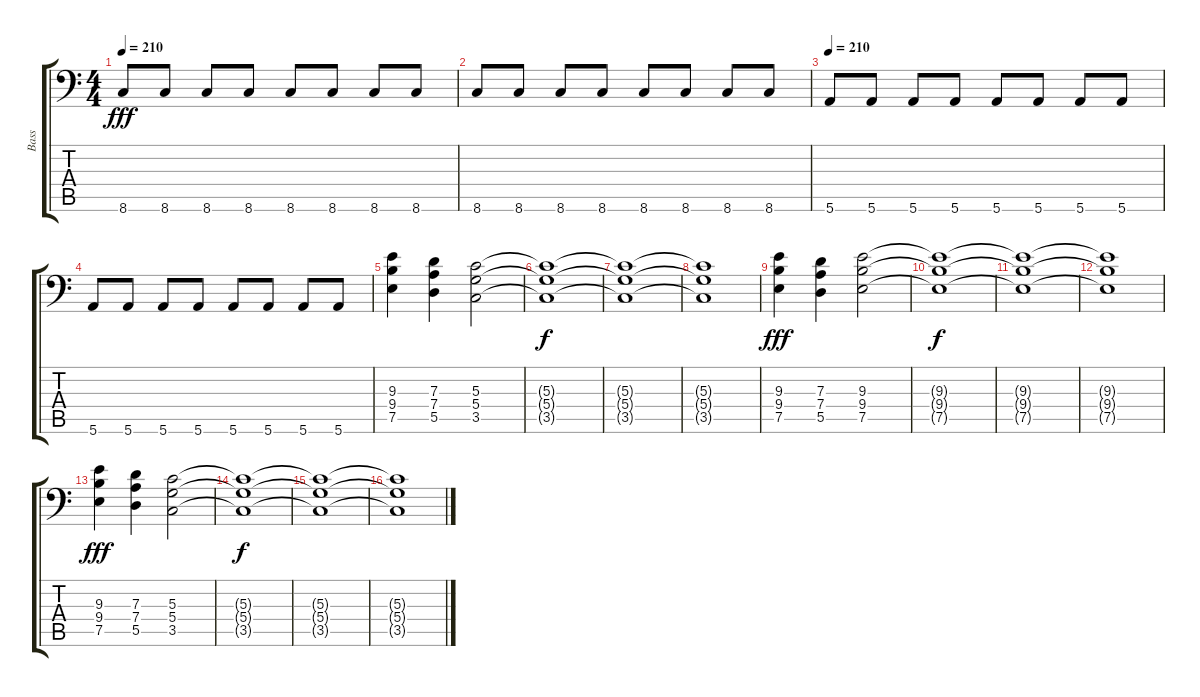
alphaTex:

\track ("Bass" "Bass") {instrument electricbassfinger}
\staff {score tabs}
\tuning (E3 B2 G2 D2 A1 E1) {hide}
\ts (4 4)
\tempo 210
\clef f4
\ks c
8.6.8{dy fff} 8.6.8 8.6.8 8.6.8 8.6.8 8.6.8 8.6.8 8.6.8 |
8.6.8 8.6.8 8.6.8 8.6.8 8.6.8 8.6.8 8.6.8 8.6.8 |
\tempo 210
5.6.8 5.6.8 5.6.8 5.6.8 5.6.8 5.6.8 5.6.8 5.6.8 |
5.6.8 5.6.8 5.6.8 5.6.8 5.6.8 5.6.8 5.6.8 5.6.8 |
(9.3 9.4 7.5).4 (7.3 7.4 5.5).4 (5.3 5.4 3.5).2 |
(5.3{t} 5.4{t} 3.5{t}).1{dy f} |
(5.3{t} 5.4{t} 3.5{t}).1 |
(5.3{t} 5.4{t} 3.5{t}).1 |
(9.3 9.4 7.5).4{dy fff} (7.3 7.4 5.5).4 (9.3 9.4 7.5).2 |
(9.3{t} 9.4{t} 7.5{t}).1{dy f} |
(9.3{t} 9.4{t} 7.5{t}).1 |
(9.3{t} 9.4{t} 7.5{t}).1 |
(9.3 9.4 7.5).4{dy fff} (7.3 7.4 5.5).4 (5.3 5.4 3.5).2 |
(5.3{t} 5.4{t} 3.5{t}).1{dy f} |
(5.3{t} 5.4{t} 3.5{t}).1 |
(5.3{t} 5.4{t} 3.5{t}).1
